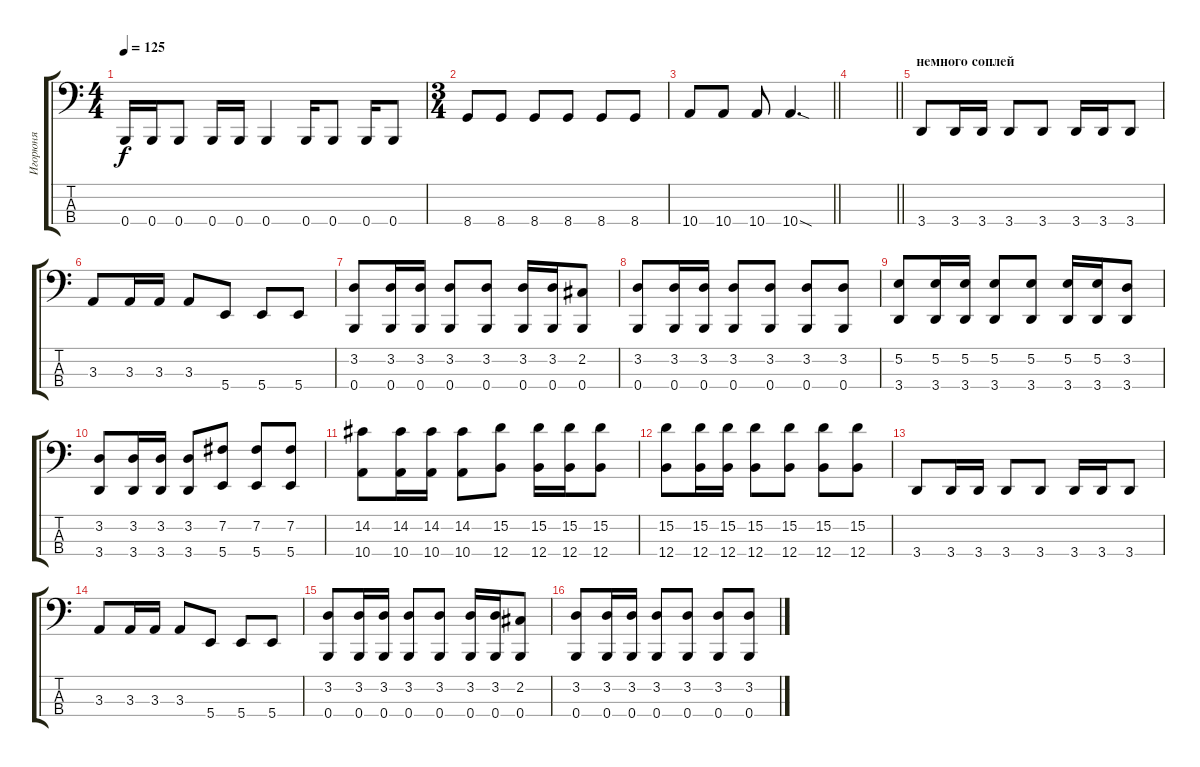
\track ("Игорюня" "Игорюня") {instrument slapbass2}
\staff {score tabs}
\tuning (E2 B1 Gb1 B0) {hide}
\ts (4 4)
\tempo 125
\clef f4
\ks c
0.4.16{dy f} 0.4.16 0.4.8 0.4.16 0.4.16 0.4.4 0.4.16 0.4.8 0.4.16 0.4.8 |
\ts (3 4)
8.4.8 8.4.8 8.4.8 8.4.8 8.4.8 8.4.8 |
\barLineRight lightlight
10.4.8 10.4.8 10.4.8 10.4{sod}.4{d} |
\barLineRight lightlight
|
\section ("" "немного соплей")
3.4.8 3.4.16 3.4.16 3.4.8 3.4.8 3.4.16 3.4.16 3.4.8 |
3.3.8 3.3.16 3.3.16 3.3.8 5.4.8 5.4.8 5.4.8 |
(3.2 0.4).8 (3.2 0.4).16 (3.2 0.4).16 (3.2 0.4).8 (3.2 0.4).8 (3.2 0.4).16 (3.2 0.4).16 (2.2 0.4).8 |
(3.2 0.4).8 (3.2 0.4).16 (3.2 0.4).16 (3.2 0.4).8 (3.2 0.4).8 (3.2 0.4).8 (3.2 0.4).8 |
(5.2 3.4).8 (5.2 3.4).16 (5.2 3.4).16 (5.2 3.4).8 (5.2 3.4).8 (5.2 3.4).16 (5.2 3.4).16 (3.2 3.4).8 |
(3.2 3.4).8 (3.2 3.4).16 (3.2 3.4).16 (3.2 3.4).8 (7.2 5.4).8 (7.2 5.4).8 (7.2 5.4).8 |
(14.2 10.4).8 (14.2 10.4).16 (14.2 10.4).16 (14.2 10.4).8 (15.2 12.4).8 (15.2 12.4).16 (15.2 12.4).16 (15.2 12.4).8 |
(15.2 12.4).8 (15.2 12.4).16 (15.2 12.4).16 (15.2 12.4).8 (15.2 12.4).8 (15.2 12.4).8 (15.2 12.4).8 |
3.4.8 3.4.16 3.4.16 3.4.8 3.4.8 3.4.16 3.4.16 3.4.8 |
3.3.8 3.3.16 3.3.16 3.3.8 5.4.8 5.4.8 5.4.8 |
(3.2 0.4).8 (3.2 0.4).16 (3.2 0.4).16 (3.2 0.4).8 (3.2 0.4).8 (3.2 0.4).16 (3.2 0.4).16 (2.2 0.4).8 |
(3.2 0.4).8 (3.2 0.4).16 (3.2 0.4).16 (3.2 0.4).8 (3.2 0.4).8 (3.2 0.4).8 (3.2 0.4).8
